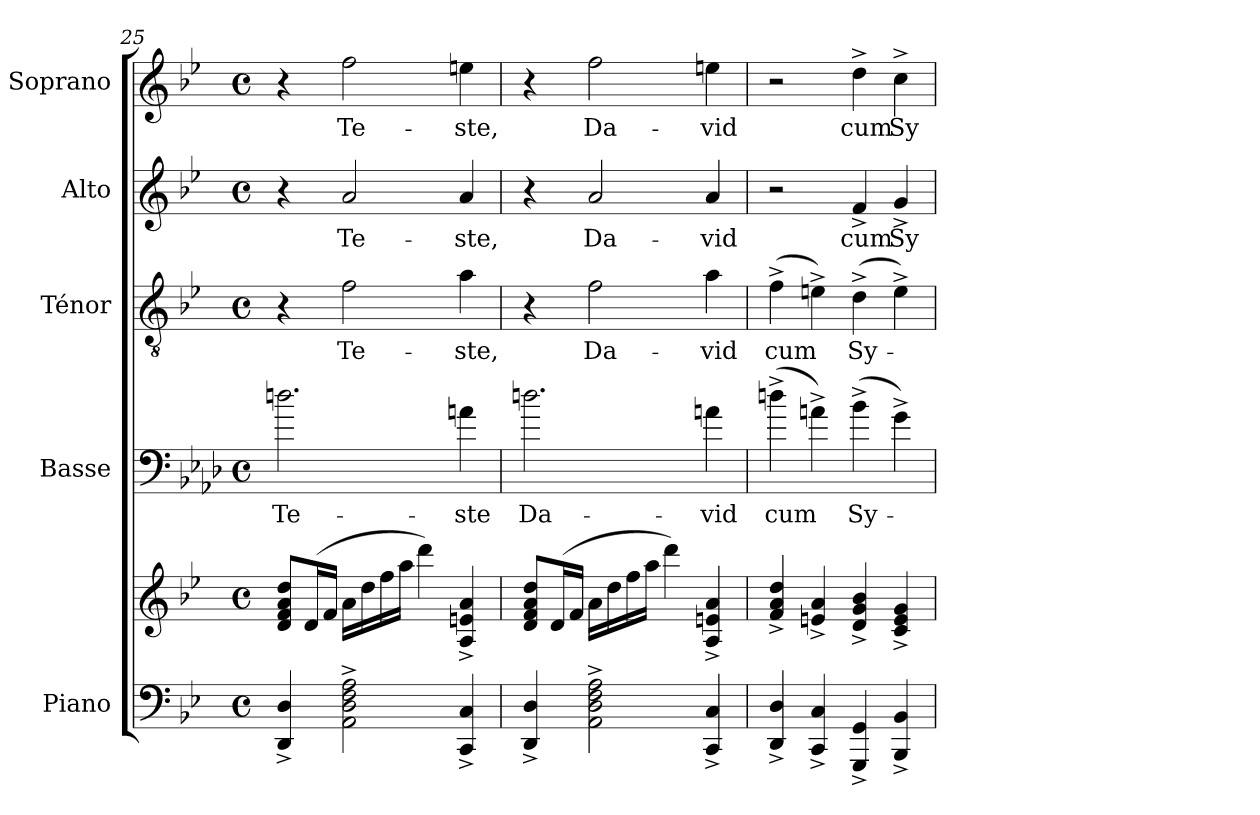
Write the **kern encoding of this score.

**kern	**kern	**kern	**text	**kern	**text	**kern	**text	**kern	**text
*part5	*part5	*part4	*part4	*part3	*part3	*part2	*part2	*part1	*part1
*staff6	*staff5	*staff4	*staff4	*staff3	*staff3	*staff2	*staff2	*staff1	*staff1
*I"Piano	*	*I"Basse	*	*I"Ténor	*	*I"Alto	*	*I"Soprano	*
*I'Pno.	*	*I'B.	*	*I'T.	*	*I'A.	*	*I'S.	*
*clefF4	*clefG2	*clefF4	*	*clefGv2	*	*clefG2	*	*clefG2	*
*	*	*ITrd8c14	*	*	*	*	*	*	*
*k[b-e-]	*k[b-e-]	*k[b-e-a-d-]	*	*k[b-e-]	*	*k[b-e-]	*	*k[b-e-]	*
*M4/4	*M4/4	*M4/4	*	*M4/4	*	*M4/4	*	*M4/4	*
*met(c)	*met(c)	*met(c)	*	*met(c)	*	*met(c)	*	*met(c)	*
=25	=25	=25	=25	=25	=25	=25	=25	=25	=25
4DD/^ 4D/^	8d/ 8f/ 8a/ 8dd/L	2.dni\	Te-	4r	.	4r	.	4r	.
.	(16d/L	.	.	.	.	.	.	.	.
.	16f/JJ	.	.	.	.	.	.	.	.
2AA\^ 2D\^ 2F\^ 2A\^	16a\LL	.	.	2f\	Te-	2a/	Te-	2ff\	Te-
.	16dd\	.	.	.	.	.	.	.	.
.	16ff\	.	.	.	.	.	.	.	.
.	16aa\JJ	.	.	.	.	.	.	.	.
.	4ddd\)	.	.	.	.	.	.	.	.
4CC/^ 4C/^	4A/^ 4en/^ 4a/^	4Ani\	-ste	4a\	-ste,	4a/	-ste,	4een\	-ste,
!!LO:PB:g=z
=26	=26	=26	=26	=26	=26	=26	=26	=26	=26
4DD/^ 4D/^	8d/ 8f/ 8a/ 8dd/L	2.dni\	Da-	4r	.	4r	.	4r	.
.	(16d/L	.	.	.	.	.	.	.	.
.	16f/JJ	.	.	.	.	.	.	.	.
2AA\^ 2D\^ 2F\^ 2A\^	16a\LL	.	.	2f\	Da-	2a/	Da-	2ff\	Da-
.	16dd\	.	.	.	.	.	.	.	.
.	16ff\	.	.	.	.	.	.	.	.
.	16aa\JJ	.	.	.	.	.	.	.	.
.	4ddd\)	.	.	.	.	.	.	.	.
4CC/^ 4C/^	4A/^ 4en/^ 4a/^	4Ani\	-vid	4a\	-vid	4a/	-vid	4een\	-vid
=27	=27	=27	=27	=27	=27	=27	=27	=27	=27
4DD/^ 4D/^	4f/^ 4a/^ 4dd/^	(4dn^i\	cum	(4f^\	cum	2r	.	2r	.
4CC/^ 4C/^	4en/^ 4a/^	4An^i\)	.	4en^\)	.	.	.	.	.
4GGG/^ 4GG/^	4d/^ 4g/^ 4b-/^	(4B-^i\	Sy-	(4d^\	Sy-	4f^/	cum	4dd^\	cum
4BBB-/^ 4BB-/^	4c/^ 4e/^ 4g/^	4G^i\)	.	4e^\)	.	4g^/	Sy-	4cc^\	Sy-
=	=	=	=	=	=	=	=	=	=
*-	*-	*-	*-	*-	*-	*-	*-	*-	*-
